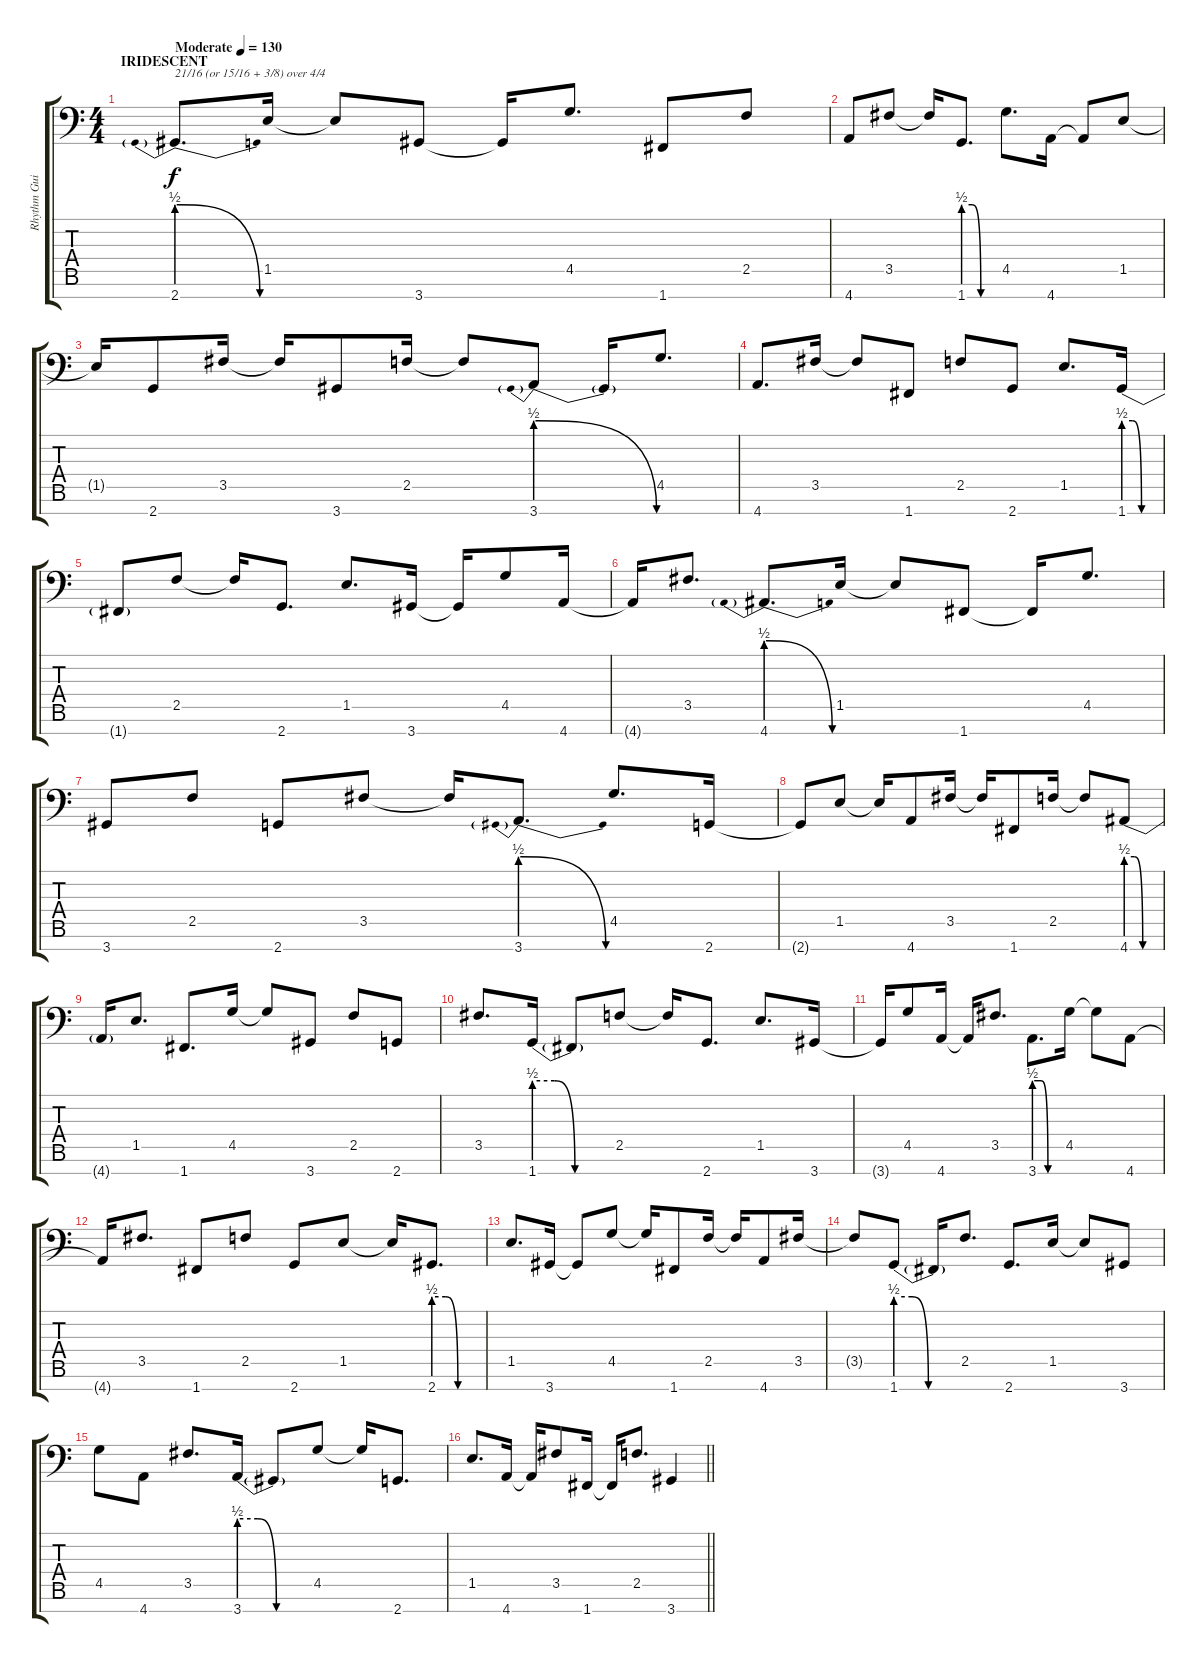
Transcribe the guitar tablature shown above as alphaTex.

\track ("Rhythm Guitar 2 (Fredrik Thordendal) " "Rhythm Gui") {instrument overdrivenguitar}
\staff {score tabs}
\tuning (Bb3 F3 Db3 Ab2 Eb2 Bb1 F1) {hide}
\ts (4 4)
\section ("" "IRIDESCENT")
\tempo (130 "Moderate")
\clef f4
\ks c
2.7{be (prebendrelease 0 2 60 0)}.8{d txt "21/16 (or 15/16 + 3/8) over 4/4 " dy f instrument overdrivenguitar} 1.5.16 1.5{t}.8 3.7.8 3.7{t}.16 4.5.8{d} 1.7.8 2.5.8 |
4.7.8 3.5.8 3.5{t}.16 1.7{be (custom 0 2 15 2 30 0 60 0)}.8{d} 4.5.8{d} 4.7.16 4.7{t}.8 1.5.8 |
1.5{t}.16 2.7.8 3.5.16 3.5{t}.16 3.7.8 2.5.16 2.5{t}.8 3.7{be (prebendrelease 0 2 60 0)}.8 3.7{t}.16 4.5.8{d} |
4.7.8{d} 3.5.16 3.5{t}.8 1.7.8 2.5.8 2.7.8 1.5.8{d} 1.7{be (custom 0 2 15 2 30 0 60 0)}.16 |
1.7{t}.8 2.5.8 2.5{t}.16 2.7.8{d} 1.5.8{d} 3.7.16 3.7{t}.16 4.5.8 4.7.16 |
4.7{t}.16 3.5.8{d} 4.7{be (prebendrelease 0 2 60 0)}.8{d} 1.5.16 1.5{t}.8 1.7.8 1.7{t}.16 4.5.8{d} |
3.7.8 2.5.8 2.7.8 3.5.8 3.5{t}.16 3.7{be (prebendrelease 0 2 60 0)}.8{d} 4.5.8{d} 2.7.16 |
2.7{t}.8 1.5.8 1.5{t}.16 4.7.8 3.5.16 3.5{t}.16 1.7.8 2.5.16 2.5{t}.8 4.7{be (custom 0 2 15 2 30 0 60 0)}.8 |
4.7{t}.16 1.5.8{d} 1.7.8{d} 4.5.16 4.5{t}.8 3.7.8 2.5.8 2.7.8 |
3.5.8{d} 1.7{be (custom 0 2 15 2 30 0 60 0)}.16 1.7{t}.8 2.5.8 2.5{t}.16 2.7.8{d} 1.5.8{d} 3.7.16 |
3.7{t}.16 4.5.8 4.7.16 4.7{t}.16 3.5.8{d} 3.7{be (custom 0 2 15 2 30 0 60 0)}.8{d} 4.5.16 4.5{t}.8 4.7.8 |
4.7{t}.16 3.5.8{d} 1.7.8 2.5.8 2.7.8 1.5.8 1.5{t}.16 2.7{be (custom 0 2 15 2 30 0 60 0)}.8{d} |
1.5.8{d} 3.7.16 3.7{t}.8 4.5.8 4.5{t}.16 1.7.8 2.5.16 2.5{t}.16 4.7.8 3.5.16 |
3.5{t}.8 1.7{be (custom 0 2 15 2 30 0 60 0)}.8 1.7{t}.16 2.5.8{d} 2.7.8{d} 1.5.16 1.5{t}.8 3.7.8 |
4.5.8 4.7.8 3.5.8{d} 3.7{be (custom 0 2 15 2 30 0 60 0)}.16 3.7{t}.8 4.5.8 4.5{t}.16 2.7.8{d} |
\barLineRight lightlight
1.5.8{d} 4.7.16 4.7{t}.16 3.5.8 1.7.16 1.7{t}.16 2.5.8{d} 3.7.4{volume 9 balance 11 instrument distortionguitar}
